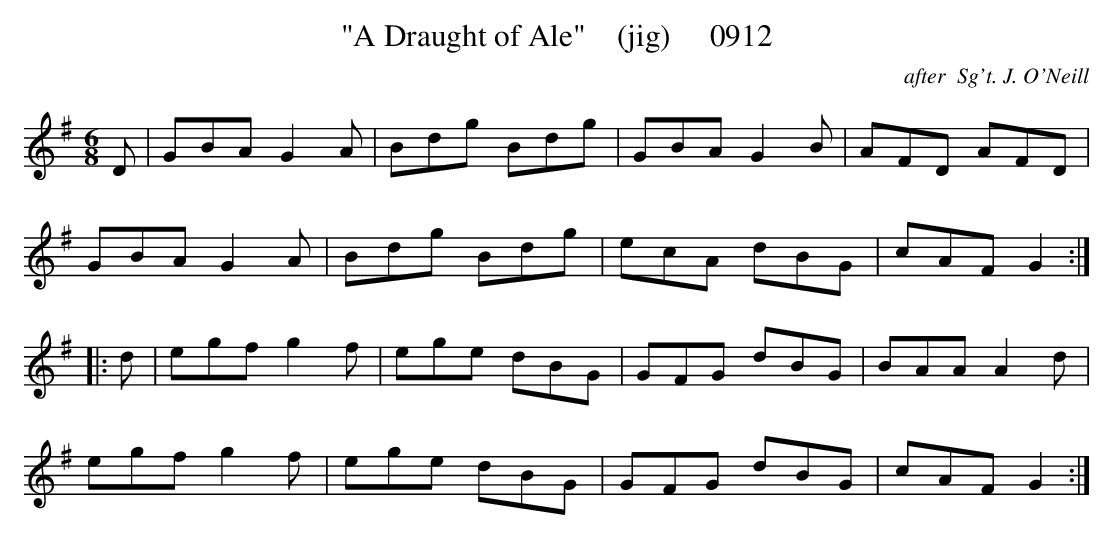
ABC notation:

X:1
T:"A Draught of Ale"    (jig)     0912
C:after  Sg't. J. O'Neill
BRENNAN June 2003 (HTTP://WWW.SOSYOURMOM.COM)
M:6/8
L:1/8
K:G
D|GBA G2A|Bdg Bdg|GBA G2B|AFD AFD|
GBA G2A|Bdg Bdg|ecA dBG|cAF G2:|
|:d|egf g2f|ege dBG|GFG dBG|BAA A2d|
egf g2f|ege dBG|GFG dBG|cAF G2:|
